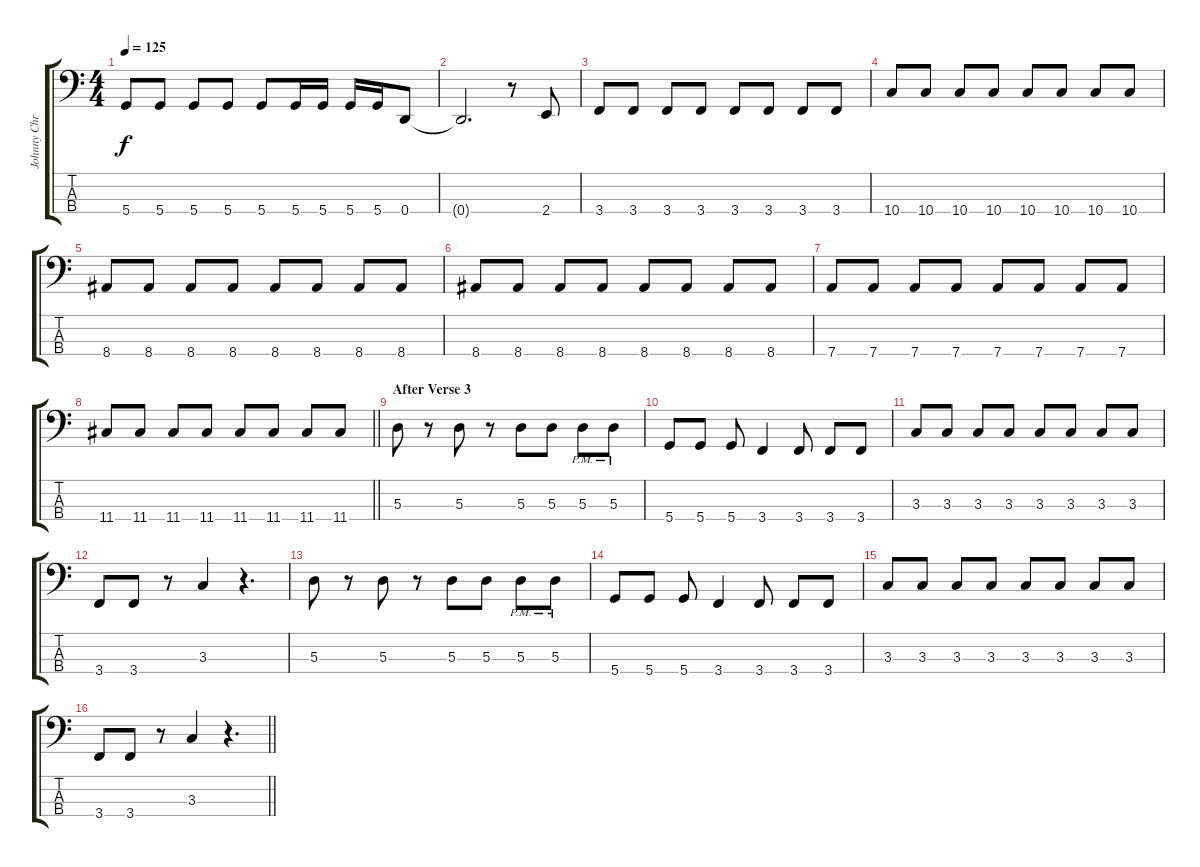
\track ("Johnny Christ" "Johnny Chr") {instrument electricbasspick}
\staff {score tabs}
\tuning (G2 D2 A1 D1) {hide}
\ts (4 4)
\tempo 125
\clef f4
\ks c
5.4.8{dy f} 5.4.8 5.4.8 5.4.8 5.4.8 5.4.16 5.4.16 5.4.16 5.4.16 0.4.8 |
0.4{t}.2{d} r.8 2.4.8 |
3.4.8 3.4.8 3.4.8 3.4.8 3.4.8 3.4.8 3.4.8 3.4.8 |
10.4.8 10.4.8 10.4.8 10.4.8 10.4.8 10.4.8 10.4.8 10.4.8 |
8.4.8 8.4.8 8.4.8 8.4.8 8.4.8 8.4.8 8.4.8 8.4.8 |
8.4.8 8.4.8 8.4.8 8.4.8 8.4.8 8.4.8 8.4.8 8.4.8 |
7.4.8 7.4.8 7.4.8 7.4.8 7.4.8 7.4.8 7.4.8 7.4.8 |
\barLineRight lightlight
11.4.8 11.4.8 11.4.8 11.4.8 11.4.8 11.4.8 11.4.8 11.4.8 |
\section ("" "After Verse 3")
5.3.8 r.8 5.3.8 r.8 5.3.8 5.3.8 5.3{pm}.8 5.3{pm}.8 |
5.4.8 5.4.8 5.4.8 3.4.4 3.4.8 3.4.8 3.4.8 |
3.3.8 3.3.8 3.3.8 3.3.8 3.3.8 3.3.8 3.3.8 3.3.8 |
3.4.8 3.4.8 r.8 3.3.4 r.4{d} |
5.3.8 r.8 5.3.8 r.8 5.3.8 5.3.8 5.3{pm}.8 5.3{pm}.8 |
5.4.8 5.4.8 5.4.8 3.4.4 3.4.8 3.4.8 3.4.8 |
3.3.8 3.3.8 3.3.8 3.3.8 3.3.8 3.3.8 3.3.8 3.3.8 |
\barLineRight lightlight
3.4.8 3.4.8 r.8 3.3.4 r.4{d}
